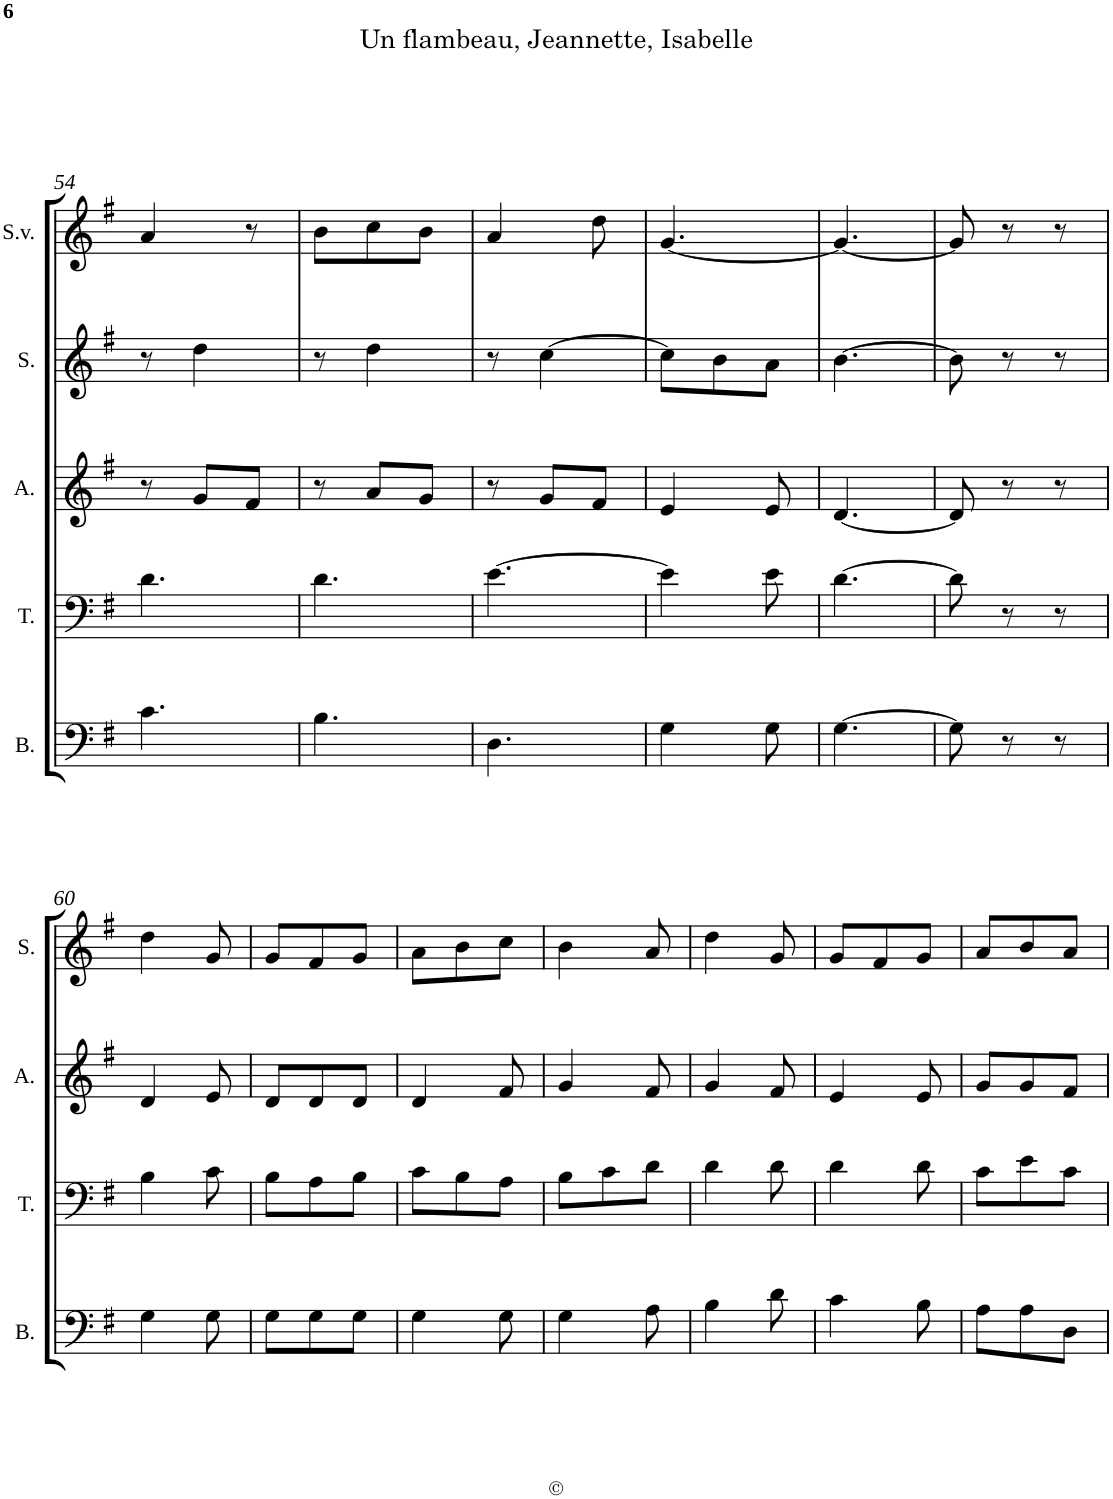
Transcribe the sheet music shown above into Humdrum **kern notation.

**kern	**kern	**kern	**kern	**kern
*part5	*part4	*part3	*part2	*part1
*staff5	*staff4	*staff3	*staff2	*staff1
*I"Bass	*I"Tenor	*I"Alto	*I"Soprano	*I"Some voices
*I'B.	*I'T.	*I'A.	*I'S.	*I'S.v.
!!LO:PB:g=z
*clefF4	*clefF4	*clefG2	*clefG2	*clefG2
*k[f#]	*k[f#]	*k[f#]	*k[f#]	*k[f#]
*G:	*G:	*G:	*G:	*G:
*M3/8	*M3/8	*M3/8	*M3/8	*M3/8
=54	=54	=54	=54	=54
4.c\	4.d\	8r	8r	4a/
.	.	8g/L	4dd\	.
.	.	8f#/J	.	8r
=55	=55	=55	=55	=55
4.B\	4.d\	8r	8r	8b\L
.	.	8a/L	4dd\	8cc\
.	.	8g/J	.	8b\J
=56	=56	=56	=56	=56
4.D\	[4.e\	8r	8r	4a/
.	.	8g/L	[4cc\	.
.	.	8f#/J	.	8dd\
=57	=57	=57	=57	=57
4G\	4e\]	4e/	8cc\L]	[4.g/
.	.	.	8b\	.
8G\	8e\	8e/	8a\J	.
=58	=58	=58	=58	=58
[4.G\	[4.d\	[4.d/	[4.b\	4.g/_
=59	=59	=59	=59	=59
8G\]	8d\]	8d/]	8b\]	8g/]
8r	8r	8r	8r	8r
8r	8r	8r	8r	8r
!!LO:LB:g=z
=60	=60	=60	=60	=60
4G\	4B\	4d/	4dd\	4.r
8G\	8c\	8e/	8g/	.
=61	=61	=61	=61	=61
8G\L	8B\L	8d/L	8g/L	4.r
8G\	8A\	8d/	8f#/	.
8G\J	8B\J	8d/J	8g/J	.
=62	=62	=62	=62	=62
4G\	8c\L	4d/	8a\L	4.r
.	8B\	.	8b\	.
8G\	8A\J	8f#/	8cc\J	.
=63	=63	=63	=63	=63
4G\	8B\L	4g/	4b\	4.r
.	8c\	.	.	.
8A\	8d\J	8f#/	8a/	.
=64	=64	=64	=64	=64
4B\	4d\	4g/	4dd\	4.r
8d\	8d\	8f#/	8g/	.
=65	=65	=65	=65	=65
4c\	4d\	4e/	8g/L	4.r
.	.	.	8f#/	.
8B\	8d\	8e/	8g/J	.
=66	=66	=66	=66	=66
8A\L	8c\L	8g/L	8a/L	4.r
8A\	8e\	8g/	8b/	.
8D\J	8c\J	8f#/J	8a/J	.
=	=	=	=	=
*-	*-	*-	*-	*-
